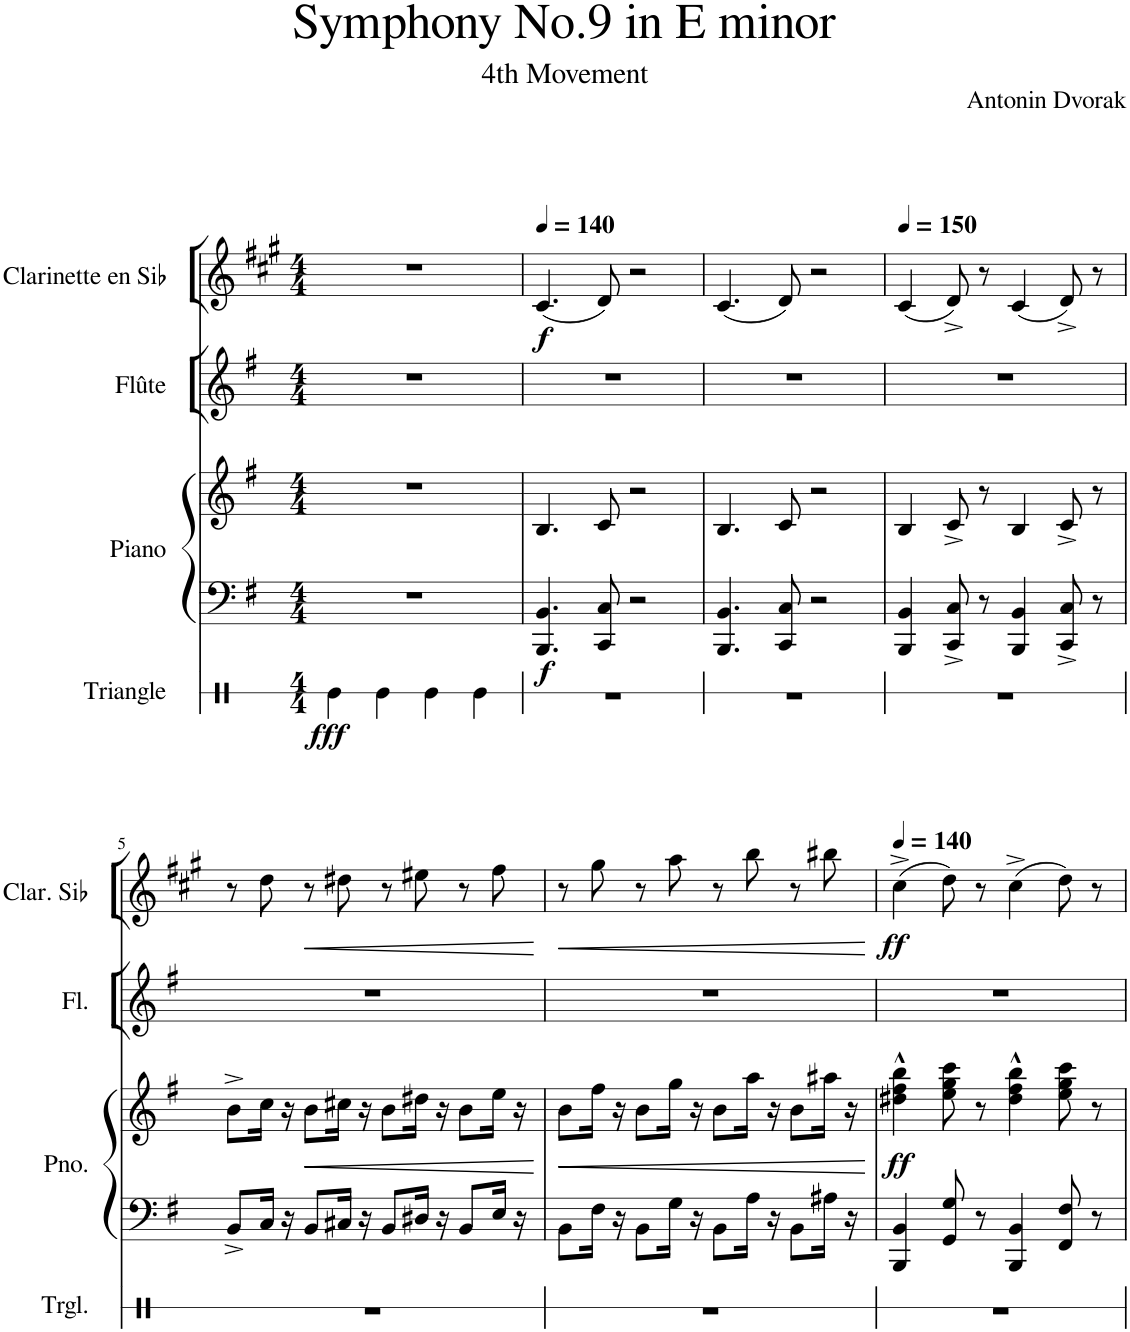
**kern	**dynam	**kern	**kern	**dynam	**kern	**kern	**dynam
*part4	*part4	*part3	*part3	*part3	*part2	*part1	*part1
*staff5	*staff5	*staff4	*staff3	*staff3/4	*staff2	*staff1	*staff1
*I"Triangle	*	*I"Piano	*	*	*I"Flûte	*I"Clarinette en Sib	*
*I'Trgl.	*	*I'Pno.	*	*	*I'Fl.	*I'Clar. Sib	*
*stria1	*	*	*	*	*	*	*
*clefX	*	*clefF4	*clefG2	*	*clefG2	*clefG2	*
*	*	*	*	*	*	*Trd1c2	*
*k[]	*	*k[f#]	*k[f#]	*	*k[f#]	*k[f#c#g#]	*
*M4/4	*	*M4/4	*M4/4	*	*M4/4	*M4/4	*
=1	=1	=1	=1	=1	=1	=1	=1
!	!LO:DY:b	!	!	!	!	!	!
4Re\	fff	1r	1r	.	1r	1r	.
4Re\	.	.	.	.	.	.	.
4Re\	.	.	.	.	.	.	.
4Re\	.	.	.	.	.	.	.
=2	=2	=2	=2	=2	=2	=2	=2
*	*	*	*	*	*	*MM140	*
!	!	!	!	!LO:DY:b=2	!	!	!LO:DY:b
1r	.	4.BBB/ 4.BB/	4.B/	f	1r	(4.c#/	f
.	.	8CC/ 8C/	8c/	.	.	8d/)	.
.	.	2r	2r	.	.	2r	.
=3	=3	=3	=3	=3	=3	=3	=3
1r	.	4.BBB/ 4.BB/	4.B/	.	1r	(4.c#/	.
.	.	8CC/ 8C/	8c/	.	.	8d/)	.
.	.	2r	2r	.	.	2r	.
=4	=4	=4	=4	=4	=4	=4	=4
*	*	*	*	*	*	*MM150	*
1r	.	4BBB/ 4BB/	4B/	.	1r	(4c#/	.
.	.	8CC/^ 8C/^	8c^/	.	.	8d^/)	.
.	.	8r	8r	.	.	8r	.
.	.	4BBB/ 4BB/	4B/	.	.	(4c#/	.
.	.	8CC/^ 8C/^	8c^/	.	.	8d^/)	.
.	.	8r	8r	.	.	8r	.
!!LO:LB:g=z
=5	=5	=5	=5	=5	=5	=5	=5
1r	.	8BB^/L	8b^\L	.	1r	8r	.
.	.	16C/Jk	16cc\Jk	.	.	8dd\	.
.	.	16r	16r	.	.	.	.
!	!	!	!	!LO:HP:b	!	!	!LO:HP:b
.	.	8BB/L	8b\L	<	.	8r	<
.	.	16C#X/Jk	16cc#X\Jk	.	.	8dd#X\	.
.	.	16r	16r	.	.	.	.
.	.	8BB/L	8b\L	.	.	8r	.
.	.	16D#X/Jk	16dd#X\Jk	.	.	8ee#X\	.
.	.	16r	16r	.	.	.	.
.	.	8BB/L	8b\L	.	.	8r	.
.	.	16E/Jk	16ee\Jk	.	.	8ff#\	.
.	.	16r	16r	.	.	.	.
.	.	.	.	[	.	.	[
=6	=6	=6	=6	=6	=6	=6	=6
!	!	!	!	!LO:HP:b	!	!	!LO:HP:b
1r	.	8BB\L	8b\L	<	1r	8r	<
.	.	16F#\Jk	16ff#\Jk	.	.	8gg#\	.
.	.	16r	16r	.	.	.	.
.	.	8BB\L	8b\L	.	.	8r	.
.	.	16G\Jk	16gg\Jk	.	.	8aa\	.
.	.	16r	16r	.	.	.	.
.	.	8BB\L	8b\L	.	.	8r	.
.	.	16A\Jk	16aa\Jk	.	.	8bb\	.
.	.	16r	16r	.	.	.	.
.	.	8BB\L	8b\L	.	.	8r	.
.	.	16A#X\Jk	16aa#X\Jk	.	.	8bb#X\	.
.	.	16r	16r	.	.	.	.
.	.	.	.	[	.	.	[
=7	=7	=7	=7	=7	=7	=7	=7
*	*	*	*	*	*	*MM140	*
!	!	!	!	!LO:DY:b	!	!	!LO:DY:b
1r	.	4BBB/ 4BB/	4dd#X\^^ 4ff#\^^ 4bb\^^	ff	1r	(4cc#^\	ff
.	.	8GG/ 8G/	8ee\ 8gg\ 8ccc\	.	.	8dd\)	.
.	.	8r	8r	.	.	8r	.
.	.	4BBB/ 4BB/	4dd#\^^ 4ff#\^^ 4bb\^^	.	.	(4cc#^\	.
.	.	8FF#/ 8F#/	8ee\ 8gg\ 8ccc\	.	.	8dd\)	.
.	.	8r	8r	.	.	8r	.
=	=	=	=	=	=	=	=
*-	*-	*-	*-	*-	*-	*-	*-
